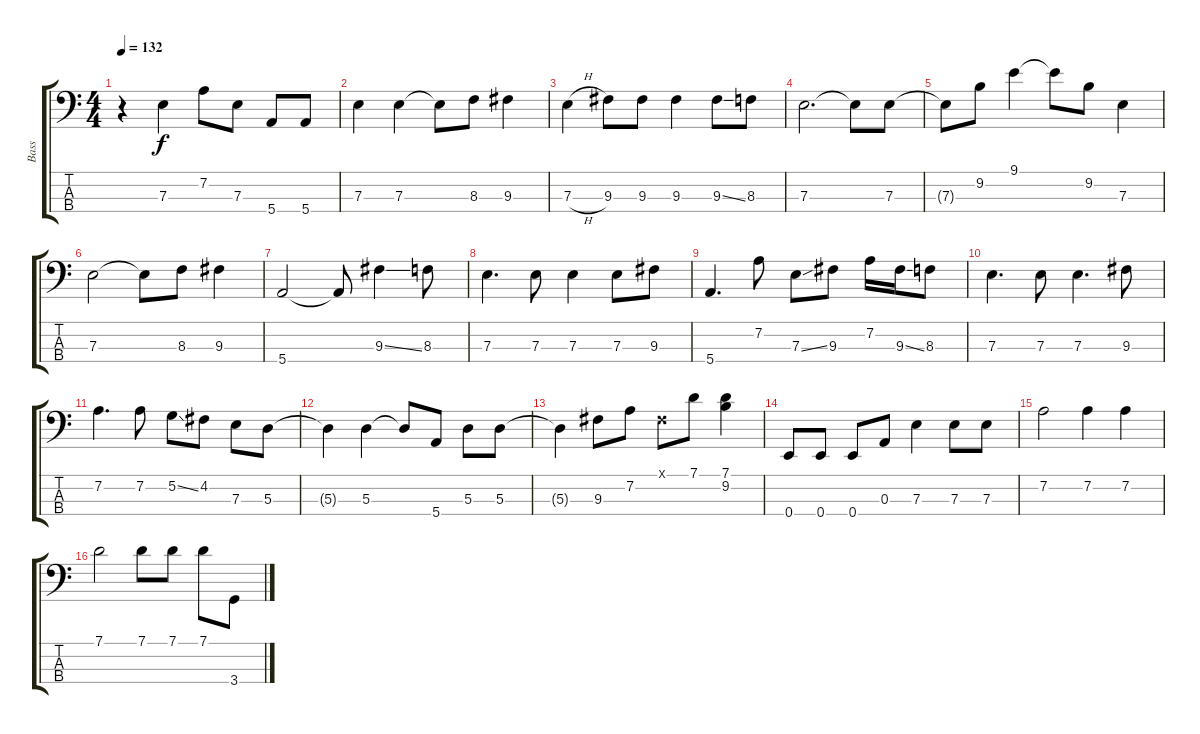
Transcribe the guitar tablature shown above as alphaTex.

\track ("Bass" "Bass") {instrument electricbassfinger}
\staff {score tabs}
\tuning (G2 D2 A1 E1) {hide}
\ts (4 4)
\tempo 132
\clef f4
\ks c
r.4{dy f} 7.3.4 7.2.8 7.3.8 5.4.8 5.4.8 |
7.3.4 7.3.4 7.3{t}.8 8.3.8 9.3.4 |
7.3{h}.4 9.3.8 9.3.8 9.3.4 9.3{ss}.8 8.3.8 |
7.3.2{d} 7.3{t}.8 7.3.8 |
7.3{t}.8 9.2.8 9.1.4 9.1{t}.8 9.2.8 7.3.4 |
7.3.2 7.3{t}.8 8.3.8 9.3.4 |
5.4.2 5.4{t}.8 9.3{ss}.4 8.3.8 |
7.3.4{d} 7.3.8 7.3.4 7.3.8 9.3.8 |
5.4.4{d} 7.2.8 7.3{ss}.8 9.3.8 7.2.16 9.3{ss}.16 8.3.8 |
7.3.4{d} 7.3.8 7.3.4{d} 9.3.8 |
7.2.4{d} 7.2.8 5.2{ss}.8 4.2.8 7.3.8 5.3.8 |
5.3{t}.4 5.3.4 5.3{t}.8 5.4.8 5.3.8 5.3.8 |
5.3{t}.4 9.3.8 7.2.8 -1.1{x}.8 7.1.8 (7.1 9.2).4 |
0.4.8 0.4.8 0.4.8 0.3.8 7.3.4 7.3.8 7.3.8 |
7.2.2 7.2.4 7.2.4 |
7.1.2 7.1.8 7.1.8 7.1.8 3.4.8
